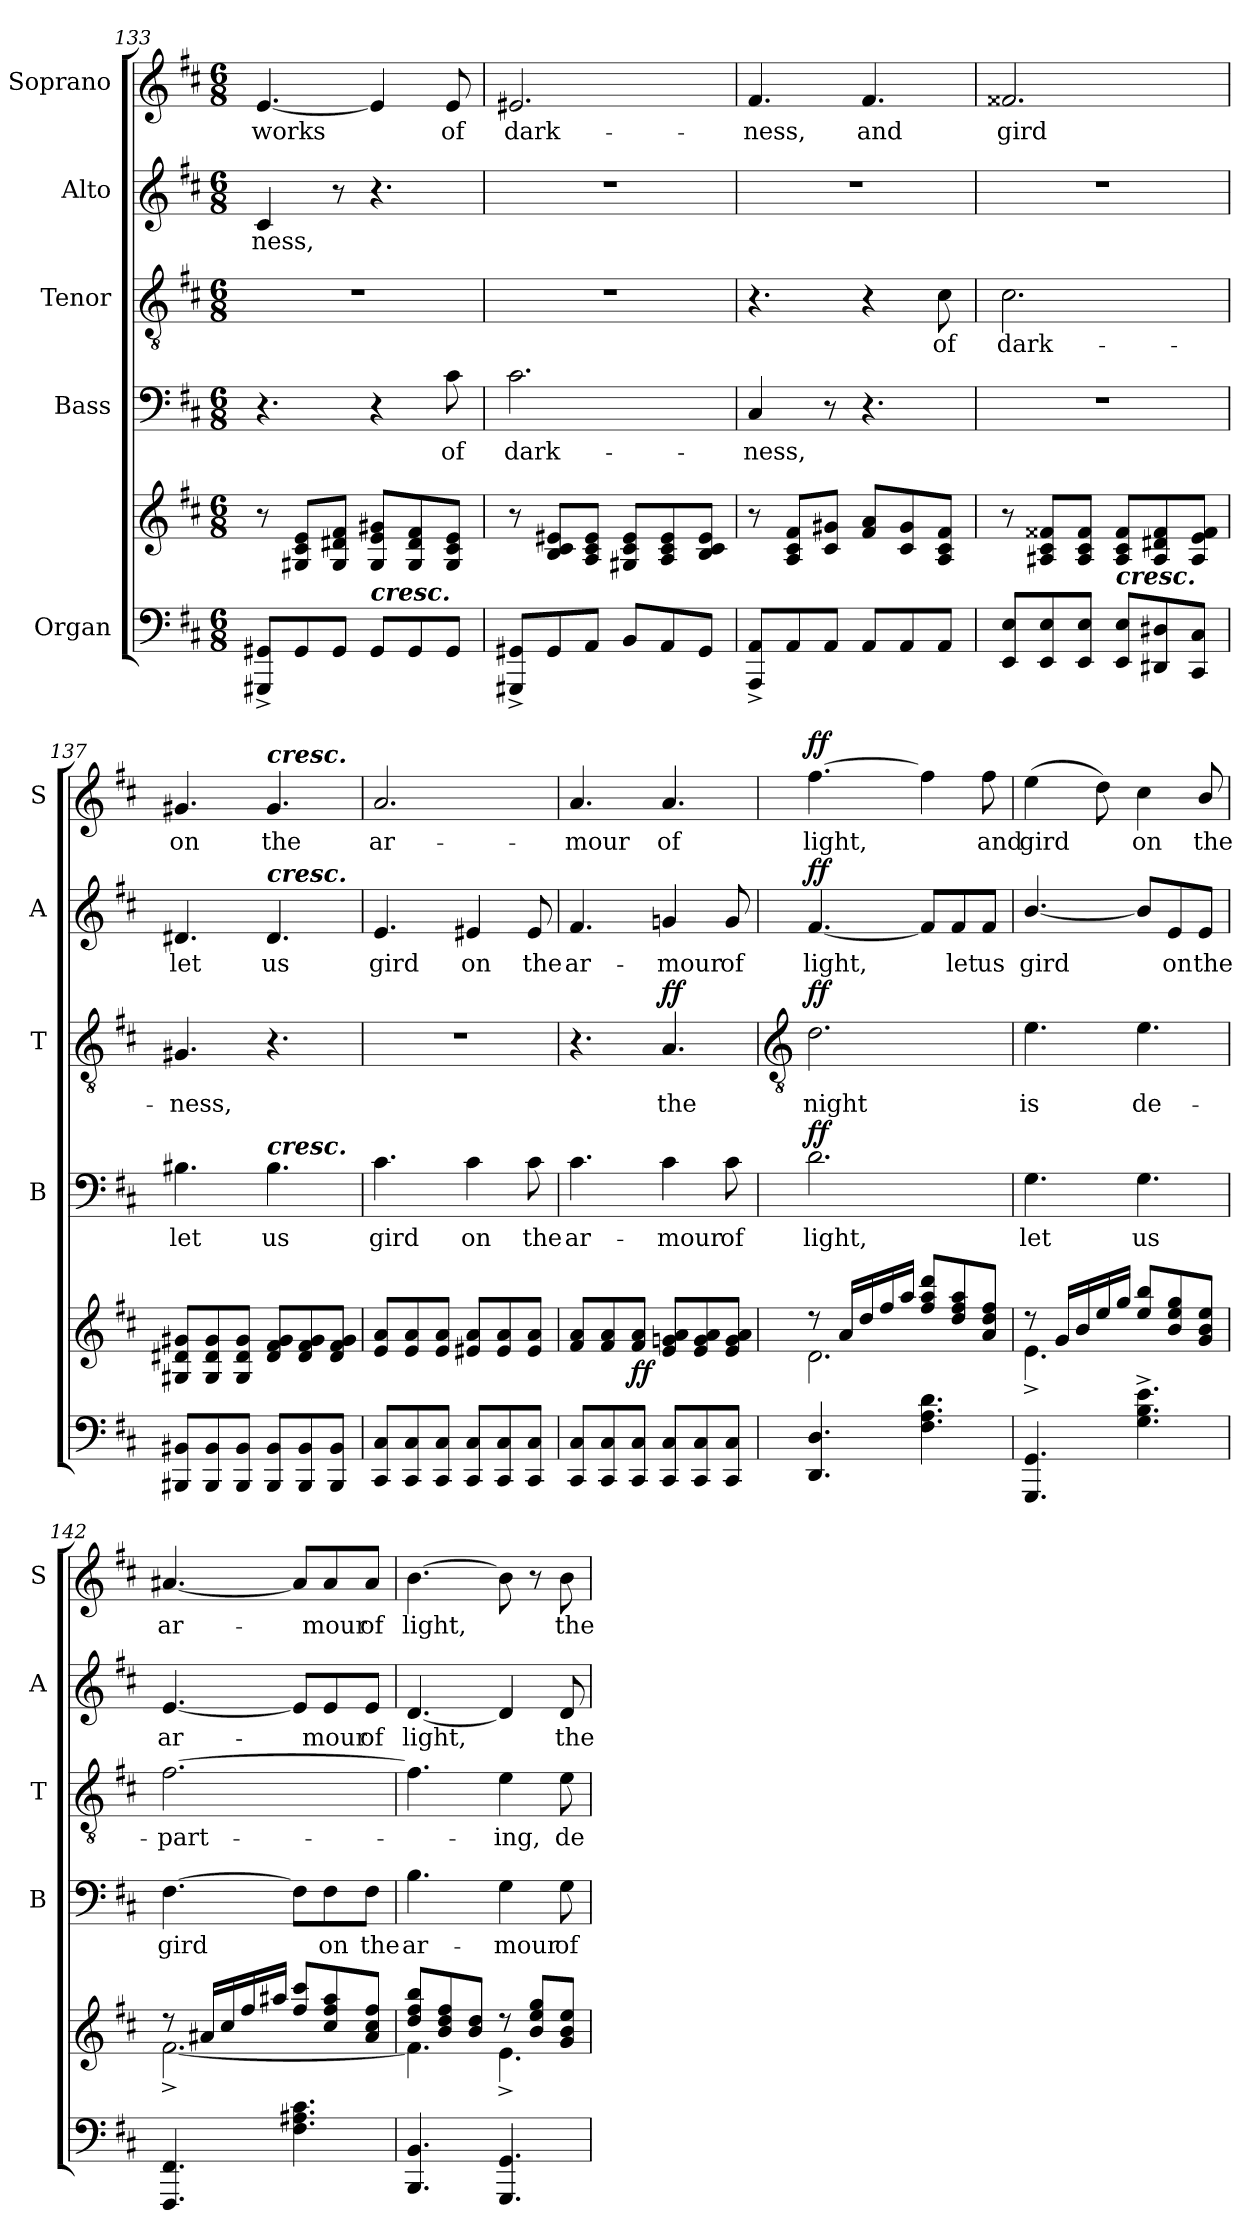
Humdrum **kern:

**kern	**kern	**dynam	**kern	**text	**dynam	**kern	**text	**dynam	**kern	**text	**dynam	**kern	**text	**dynam
*part5	*part5	*part5	*part4	*part4	*part4	*part3	*part3	*part3	*part2	*part2	*part2	*part1	*part1	*part1
*staff6	*staff5	*staff5/6	*staff4	*staff4	*staff4	*staff3	*staff3	*staff3	*staff2	*staff2	*staff2	*staff1	*staff1	*staff1
*I"Organ	*	*	*I"Bass	*	*	*I"Tenor	*	*	*I"Alto	*	*	*I"Soprano	*	*
*	*	*	*I'B	*	*	*I'T	*	*	*I'A	*	*	*I'S	*	*
!!LO:LB:g=z
*clefF4	*clefG2	*	*clefF4	*	*	*clefGv2	*	*	*clefG2	*	*	*clefG2	*	*
*k[f#c#]	*k[f#c#]	*	*k[f#c#]	*	*	*k[f#c#]	*	*	*k[f#c#]	*	*	*k[f#c#]	*	*
*D:	*D:	*	*D:	*	*	*D:	*	*	*D:	*	*	*D:	*	*
*M6/8	*M6/8	*	*M6/8	*	*	*M6/8	*	*	*M6/8	*	*	*M6/8	*	*
=133	=133	=133	=133	=133	=133	=133	=133	=133	=133	=133	=133	=133	=133	=133
!	!	!	!	!	!	!LO:N:vis=1	!	!	!	!LO:LY:b	!	!	!LO:LY:b	!
8GGG#X^ 8GG#X^L	8r	.	4.r	.	.	2.r	.	.	4c#	-ness,	.	[4.e	works	.
8GG#	8G#X 8c# 8eL	.	.	.	.	.	.	.	.	.	.	.	.	.
8GG#J	8G# 8d#X 8f#J	.	.	.	.	.	.	.	8r	.	.	.	.	.
!LO:TX:a:Bi:t=cresc.	!	!	!	!	!	!	!	!	!	!	!	!	!	!
8GG#L	8G# 8e 8g#XL	.	4r	.	.	.	.	.	4.r	.	.	4e]	.	.
8GG#	8G# 8d# 8f#	.	.	.	.	.	.	.	.	.	.	.	.	.
!	!	!	!	!LO:LY:b	!	!	!	!	!	!	!	!	!LO:LY:b	!
8GG#J	8G# 8c# 8eJ	.	8c#	of	.	.	.	.	.	.	.	8e	of	.
=134	=134	=134	=134	=134	=134	=134	=134	=134	=134	=134	=134	=134	=134	=134
!	!	!	!	!LO:LY:b	!	!LO:N:vis=1	!	!	!LO:N:vis=1	!	!	!	!LO:LY:b	!
8GGG#X^ 8GG#X^L	8r	.	2.c#	dark-	.	2.r	.	.	2.r	.	.	2.e#X	dark-	.
8GG#	8B 8c# 8e#XL	.	.	.	.	.	.	.	.	.	.	.	.	.
8AAJ	8A 8c# 8e#J	.	.	.	.	.	.	.	.	.	.	.	.	.
8BBL	8G#X 8c# 8e#L	.	.	.	.	.	.	.	.	.	.	.	.	.
8AA	8A 8c# 8e#	.	.	.	.	.	.	.	.	.	.	.	.	.
8GG#J	8B 8c# 8e#J	.	.	.	.	.	.	.	.	.	.	.	.	.
=135	=135	=135	=135	=135	=135	=135	=135	=135	=135	=135	=135	=135	=135	=135
!	!	!	!	!LO:LY:b	!	!	!	!	!LO:N:vis=1	!	!	!	!LO:LY:b	!
8AAA^ 8AA^L	8r	.	4C#	-ness,	.	4.r	.	.	2.r	.	.	4.f#	-ness,	.
8AA	8A 8c# 8f#L	.	.	.	.	.	.	.	.	.	.	.	.	.
8AAJ	8c# 8g#XJ	.	8r	.	.	.	.	.	.	.	.	.	.	.
!	!	!	!	!	!	!	!	!	!	!	!	!	!LO:LY:b	!
8AAL	8f# 8aL	.	4.r	.	.	4r	.	.	.	.	.	4.f#	and	.
8AA	8c# 8g#	.	.	.	.	.	.	.	.	.	.	.	.	.
!	!	!	!	!	!	!	!LO:LY:b	!	!	!	!	!	!	!
8AAJ	8A 8c# 8f#J	.	.	.	.	8c#	of	.	.	.	.	.	.	.
=136	=136	=136	=136	=136	=136	=136	=136	=136	=136	=136	=136	=136	=136	=136
!	!	!	!LO:N:vis=1	!	!	!	!LO:LY:b	!	!LO:N:vis=1	!	!	!	!LO:LY:b	!
8EE 8EL	8r	.	2.r	.	.	2.c#	dark-	.	2.r	.	.	2.f##X	gird	.
8EE 8E	8A#X 8c# 8f##XL	.	.	.	.	.	.	.	.	.	.	.	.	.
8EE 8EJ	8A# 8c# 8f##J	.	.	.	.	.	.	.	.	.	.	.	.	.
!	!LO:TX:b:Bi:t=cresc.	!	!	!	!	!	!	!	!	!	!	!	!	!
8EE 8EL	8A# 8c# 8f##L	.	.	.	.	.	.	.	.	.	.	.	.	.
8DD#X 8D#X	8A# 8d#X 8f##	.	.	.	.	.	.	.	.	.	.	.	.	.
8CC# 8C#J	8A# 8e 8f##J	.	.	.	.	.	.	.	.	.	.	.	.	.
=137	=137	=137	=137	=137	=137	=137	=137	=137	=137	=137	=137	=137	=137	=137
!	!	!	!	!LO:LY:b	!	!	!LO:LY:b	!	!	!LO:LY:b	!	!	!LO:LY:b	!
8BBB#X 8BB#XL	8G#X 8d#X 8g#XL	.	4.B#X	let	.	4.G#X	-ness,	.	4.d#X	let	.	4.g#X	on	.
8BBB# 8BB#	8G# 8d# 8g#	.	.	.	.	.	.	.	.	.	.	.	.	.
8BBB# 8BB#J	8G# 8d# 8g#J	.	.	.	.	.	.	.	.	.	.	.	.	.
!	!	!	!	!	!	!	!	!	!	!	!	!LO:TX:a:Bi:t=cresc.	!	!
!	!	!	!	!	!	!	!	!	!LO:TX:a:Bi:t=cresc.	!	!	!	!	!
!	!	!	!LO:TX:a:Bi:t=cresc.	!	!	!	!	!	!	!	!	!	!	!
!	!	!	!	!LO:LY:b	!	!	!	!	!	!LO:LY:b	!	!	!LO:LY:b	!
8BBB# 8BB#L	8d# 8f# 8g#L	.	4.B#	us	.	4.r	.	.	4.d#	us	.	4.g#	the	.
8BBB# 8BB#	8d# 8f# 8g#	.	.	.	.	.	.	.	.	.	.	.	.	.
8BBB# 8BB#J	8d# 8f# 8g#J	.	.	.	.	.	.	.	.	.	.	.	.	.
=138	=138	=138	=138	=138	=138	=138	=138	=138	=138	=138	=138	=138	=138	=138
!	!	!	!	!LO:LY:b	!	!LO:N:vis=1	!	!	!	!LO:LY:b	!	!	!LO:LY:b	!
8CC# 8C#L	8e 8aL	.	4.c#	gird	.	2.r	.	.	4.e	gird	.	2.a	ar-	.
8CC# 8C#	8e 8a	.	.	.	.	.	.	.	.	.	.	.	.	.
8CC# 8C#J	8e 8aJ	.	.	.	.	.	.	.	.	.	.	.	.	.
!	!	!	!	!LO:LY:b	!	!	!	!	!	!LO:LY:b	!	!	!	!
8CC# 8C#L	8e#X 8aL	.	4c#	on	.	.	.	.	4e#X	on	.	.	.	.
8CC# 8C#	8e# 8a	.	.	.	.	.	.	.	.	.	.	.	.	.
!	!	!	!	!LO:LY:b	!	!	!	!	!	!LO:LY:b	!	!	!	!
8CC# 8C#J	8e# 8aJ	.	8c#	the	.	.	.	.	8e#	the	.	.	.	.
=139	=139	=139	=139	=139	=139	=139	=139	=139	=139	=139	=139	=139	=139	=139
!	!	!	!	!LO:LY:b	!	!	!	!	!	!LO:LY:b	!	!	!LO:LY:b	!
8CC# 8C#L	8f# 8aL	.	4.c#	ar-	.	4.r	.	.	4.f#	ar-	.	4.a	-mour	.
8CC# 8C#	8f# 8a	.	.	.	.	.	.	.	.	.	.	.	.	.
!	!	!LO:DY:b	!	!	!	!	!	!	!	!	!	!	!	!
8CC# 8C#J	8f# 8aJ	ff	.	.	.	.	.	.	.	.	.	.	.	.
!	!	!	!	!LO:LY:b	!	!	!LO:LY:b	!LO:DY:b	!	!LO:LY:b	!	!	!LO:LY:b	!
8CC# 8C#L	8e 8gn 8aL	.	4c#	-mour	.	4.A	the	ff	4gn	-mour	.	4.a	of	.
8CC# 8C#	8e 8g 8a	.	.	.	.	.	.	.	.	.	.	.	.	.
!	!	!	!	!LO:LY:b	!	!	!	!	!	!LO:LY:b	!	!	!	!
8CC# 8C#J	8e 8g 8aJ	.	8c#	of	.	.	.	.	8g	of	.	.	.	.
!!LO:LB:g=z
=140	=140	=140	=140	=140	=140	=140	=140	=140	=140	=140	=140	=140	=140	=140
*	*	*	*	*	*	*clefGv2	*	*	*	*	*	*	*	*
*	*^	*	*	*	*	*	*	*	*	*	*	*	*	*
!	!	!	!	!	!LO:LY:b	!LO:DY:b	!	!LO:LY:b	!LO:DY:b	!	!LO:LY:b	!LO:DY:b	!	!LO:LY:b	!LO:DY:b
4.DD 4.D	8r	2.d\	.	2.d	light,	ff	2.d	night	ff	[4.f#	light,	ff	[4.ff#	light,	ff
.	16a/LL	.	.	.	.	.	.	.	.	.	.	.	.	.	.
.	16dd/	.	.	.	.	.	.	.	.	.	.	.	.	.	.
.	16ff#/	.	.	.	.	.	.	.	.	.	.	.	.	.	.
.	16aa/JJ	.	.	.	.	.	.	.	.	.	.	.	.	.	.
4.F# 4.A 4.d	8ff#/ 8aa/ 8ddd/L	.	.	.	.	.	.	.	.	8f#/L]	.	.	4ff#]	.	.
!	!	!	!	!	!	!	!	!	!	!	!LO:LY:b	!	!	!	!
.	8dd/ 8ff#/ 8aa/	.	.	.	.	.	.	.	.	8f#/	let	.	.	.	.
!	!	!	!	!	!	!	!	!	!	!	!LO:LY:b	!	!	!LO:LY:b	!
.	8a/ 8dd/ 8ff#/J	.	.	.	.	.	.	.	.	8f#/J	us	.	8ff#	and	.
=141	=141	=141	=141	=141	=141	=141	=141	=141	=141	=141	=141	=141	=141	=141	=141
!	!	!	!	!	!LO:LY:b	!	!	!LO:LY:b	!	!	!LO:LY:b	!	!	!LO:LY:b	!
4.GGG 4.GG	8r	4.e^\	.	4.G	let	.	4.e	is	.	[4.b/	gird	.	(>4ee	gird	.
.	16g/LL	.	.	.	.	.	.	.	.	.	.	.	.	.	.
.	16b/	.	.	.	.	.	.	.	.	.	.	.	.	.	.
.	16ee/	.	.	.	.	.	.	.	.	.	.	.	8dd)	.	.
.	16gg/JJ	.	.	.	.	.	.	.	.	.	.	.	.	.	.
!	!	!	!	!	!LO:LY:b	!	!	!LO:LY:b	!	!	!	!	!	!LO:LY:b	!
4.G^ 4.B^ 4.e^	8ee/ 8bb/L	8ryy	.	4.G	us	.	4.e	de-	.	8b/L]	.	.	4cc#	on	.
!	!	!	!	!	!	!	!	!	!	!	!LO:LY:b	!	!	!	!
.	8b/ 8ee/ 8gg/	4ryy	.	.	.	.	.	.	.	8e/	on	.	.	.	.
!	!	!	!	!	!	!	!	!	!	!	!LO:LY:b	!	!	!LO:LY:b	!
.	8g/ 8b/ 8ee/J	.	.	.	.	.	.	.	.	8e/J	the	.	8b/	the	.
=142	=142	=142	=142	=142	=142	=142	=142	=142	=142	=142	=142	=142	=142	=142	=142
!	!	!	!	!	!LO:LY:b	!	!	!LO:LY:b	!	!	!LO:LY:b	!	!	!LO:LY:b	!
4.FFF# 4.FF#	8r	[2.f#^\	.	[4.F#	gird	.	[2.f#	-part-	.	[4.e	ar-	.	[4.a#X	ar-	.
.	16a#X/LL	.	.	.	.	.	.	.	.	.	.	.	.	.	.
.	16cc#/	.	.	.	.	.	.	.	.	.	.	.	.	.	.
.	16ff#/	.	.	.	.	.	.	.	.	.	.	.	.	.	.
.	16aa#X/JJ	.	.	.	.	.	.	.	.	.	.	.	.	.	.
4.F# 4.A#X 4.c#	8ff#/ 8ccc#/L	.	.	8F#\L]	.	.	.	.	.	8e/L]	.	.	8a#/L]	.	.
!	!	!	!	!	!LO:LY:b	!	!	!	!	!	!LO:LY:b	!	!	!LO:LY:b	!
.	8cc#/ 8ff#/ 8aa#/	.	.	8F#\	on	.	.	.	.	8e/	mour	.	8a#/	mour	.
!	!	!	!	!	!LO:LY:b	!	!	!	!	!	!LO:LY:b	!	!	!LO:LY:b	!
.	8a#/ 8cc#/ 8ff#/J	.	.	8F#\J	the	.	.	.	.	8e/J	of	.	8a#/J	of	.
=143	=143	=143	=143	=143	=143	=143	=143	=143	=143	=143	=143	=143	=143	=143	=143
!	!	!	!	!	!LO:LY:b	!	!	!	!	!	!LO:LY:b	!	!	!LO:LY:b	!
4.BBB 4.BB	8dd/ 8ff#/ 8bb/L	4.f#\]	.	4.B	ar-	.	4.f#]	.	.	[4.d	light,	.	[4.b	light,	.
.	8b/ 8dd/ 8ff#/	.	.	.	.	.	.	.	.	.	.	.	.	.	.
.	8b/ 8dd/J	.	.	.	.	.	.	.	.	.	.	.	.	.	.
!	!	!	!	!	!LO:LY:b	!	!	!LO:LY:b	!	!	!	!	!	!	!
4.GGG 4.GG	8r	4.e^\	.	4G	-mour	.	4e	ing,	.	4d]	.	.	8b]	.	.
.	8b/ 8ee/ 8gg/L	.	.	.	.	.	.	.	.	.	.	.	8r	.	.
!	!	!	!	!	!LO:LY:b	!	!	!LO:LY:b	!	!	!LO:LY:b	!	!	!LO:LY:b	!
.	8g/ 8b/ 8ee/J	.	.	8G	of	.	8e	de-	.	8d	the	.	8b	the	.
*	*v	*v	*	*	*	*	*	*	*	*	*	*	*	*	*
=	=	=	=	=	=	=	=	=	=	=	=	=	=	=
*-	*-	*-	*-	*-	*-	*-	*-	*-	*-	*-	*-	*-	*-	*-
